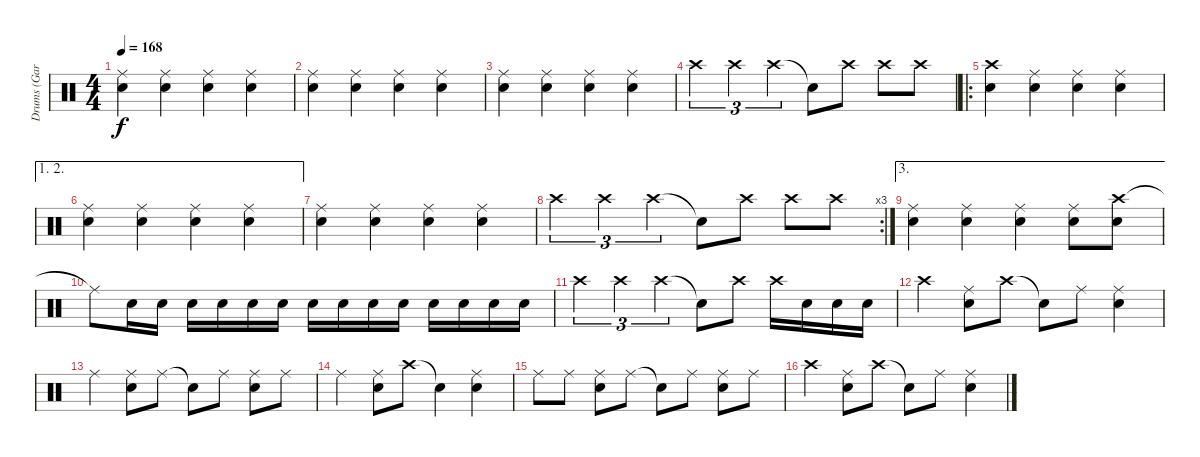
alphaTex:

\track ("Drums (Gar Samuelson)" "Drums (Gar") {instrument percussion}
\staff {score}
\articulation defaults
\ts (4 4)
\tempo 168
\clef neutral
\ks c
("Ride (middle)" "Snare (hit) 2").4{dy f} ("Ride (middle)" "Snare (hit) 2").4 ("Ride (middle)" "Snare (hit) 2").4 ("Ride (middle)" "Snare (hit) 2").4 |
("Ride (middle)" "Snare (hit) 2").4 ("Ride (middle)" "Snare (hit) 2").4 ("Ride (middle)" "Snare (hit) 2").4 ("Ride (middle)" "Snare (hit) 2").4 |
("Ride (middle)" "Snare (hit) 2").4 ("Ride (middle)" "Snare (hit) 2").4 ("Ride (middle)" "Snare (hit) 2").4 ("Ride (middle)" "Snare (hit) 2").4 |
"Crash high (hit)".4{tu (3 2)} "Crash high (hit)".4{tu (3 2)} "Crash high (hit)".4{tu (3 2)} "Snare (hit)"{t}.8 "Crash high (hit)".8 "Crash high (hit)".8 "Crash high (hit)".8 |
\ro
("Crash high (hit)" "Snare (hit) 2").4 ("Ride (middle)" "Snare (hit) 2").4 ("Ride (middle)" "Snare (hit) 2").4 ("Ride (middle)" "Snare (hit) 2").4 |
\ae (1 2)
("Ride (middle)" "Snare (hit) 2").4 ("Ride (middle)" "Snare (hit) 2").4 ("Ride (middle)" "Snare (hit) 2").4 ("Ride (middle)" "Snare (hit) 2").4 |
("Ride (middle)" "Snare (hit) 2").4 ("Ride (middle)" "Snare (hit) 2").4 ("Ride (middle)" "Snare (hit) 2").4 ("Ride (middle)" "Snare (hit) 2").4 |
\rc 3 "Crash high (hit)".4{tu (3 2)} "Crash high (hit)".4{tu (3 2)} "Crash high (hit)".4{tu (3 2)} "Snare (hit)"{t}.8 "Crash high (hit)".8 "Crash high (hit)".8 "Crash high (hit)".8
|
\ae 3
("Ride (middle)" "Snare (hit) 2").4 ("Ride (middle)" "Snare (hit) 2").4 ("Ride (middle)" "Snare (hit) 2").4 ("Ride (middle)" "Snare (hit) 2").8 ("Crash high (hit)" "Snare (hit) 2").8 |
"Ride (middle)"{t}.8 "Snare (hit) 2".16 "Snare (hit) 2".16 "Snare (hit) 2".16 "Snare (hit) 2".16 "Snare (hit) 2".16 "Snare (hit) 2".16 "Snare (hit) 2".16 "Snare (hit) 2".16 "Snare (hit) 2".16 "Snare (hit) 2".16 "Snare (hit) 2".16 "Snare (hit) 2".16 "Snare (hit) 2".16 "Snare (hit) 2".16 |
"Crash high (hit)".4{tu (3 2)} "Crash high (hit)".4{tu (3 2)} "Crash high (hit)".4{tu (3 2)} "Snare (hit)"{t}.8 "Crash high (hit)".8 "Crash high (hit)".16 "Snare (hit) 2".16 "Snare (hit) 2".16 "Snare (hit) 2".16 |
"Crash high (hit)".4 ("Ride (middle)" "Snare (hit) 2").8 "Crash high (hit)".8 "Snare (hit)"{t}.8 "Ride (middle)".8 ("Ride (middle)" "Snare (hit) 2").4 |
"Ride (middle)".4 ("Ride (middle)" "Snare (hit) 2").8 "Ride (middle)".8 "Snare (hit)"{t}.8 "Ride (middle)".8 ("Ride (middle)" "Snare (hit) 2").8 "Ride (middle)".8 |
"Ride (middle)".4 ("Ride (middle)" "Snare (hit) 2").8 "Crash high (hit)".8 "Snare (hit)"{t}.4 ("Ride (middle)" "Snare (hit) 2").4 |
"Ride (middle)".8 "Ride (middle)".8 ("Ride (middle)" "Snare (hit) 2").8 "Ride (middle)".8 "Snare (hit)"{t}.8 "Ride (middle)".8 ("Ride (middle)" "Snare (hit) 2").8 "Ride (middle)".8 |
"Crash high (hit)".4 ("Ride (middle)" "Snare (hit) 2").8 "Crash high (hit)".8 "Snare (hit)"{t}.8 "Ride (middle)".8 ("Ride (middle)" "Snare (hit) 2").4
